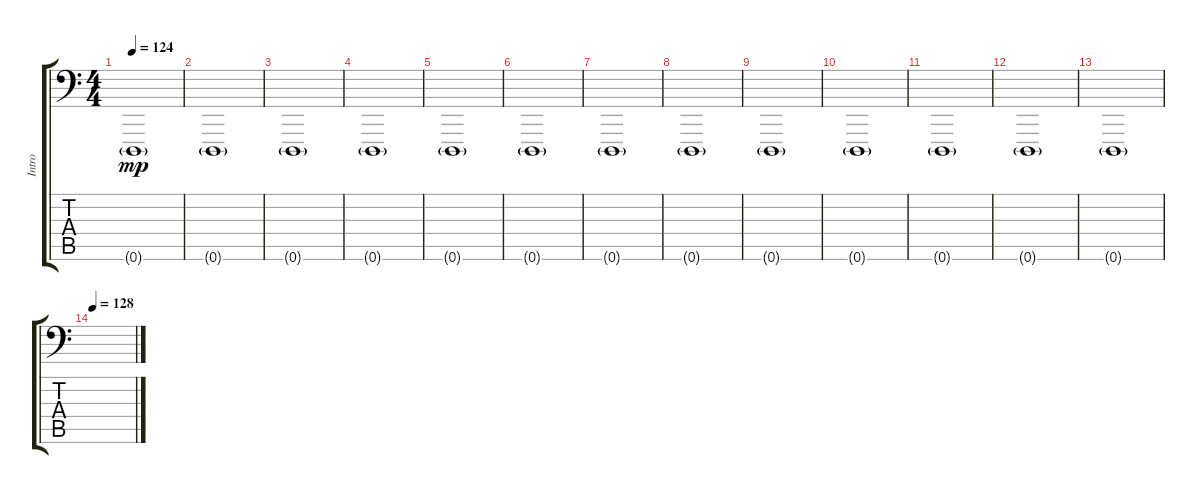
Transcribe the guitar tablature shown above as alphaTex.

\track ("Intro" "Intro") {instrument seashore}
\staff {score tabs}
\tuning (D3 A2 F2 C2 G1 D1) {hide}
\ts (4 4)
\tempo 124
\clef f4
\ks c
0.6{g}.1{dy mp} |
0.6{g}.1 |
0.6{g}.1 |
0.6{g}.1 |
0.6{g}.1 |
0.6{g}.1 |
0.6{g}.1 |
0.6{g}.1 |
0.6{g}.1 |
0.6{g}.1 |
0.6{g}.1 |
0.6{g}.1 |
0.6{g}.1 |
\tempo 130
\tempo 128
